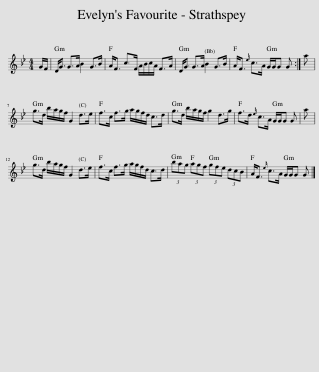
X:1
L:1/8
M:4/4
I:linebreak $
K:Gmin
V:1 treble
V:1
 G/F/ | D<G G>A B2 G>B | A<F c>F A/B/c/A/ F>A | D<G G>A B2 G>B | A<F{e} c>A G/G/G G :| %5
 a |$ g>d b/a/g/f/ G2 d>e | f>c f>g a/g/f/d/ c>d | g>d b/a/g/f/ g2 d>g | f>d{e} c>A G/G/G G | %10
 a |$ g>d b/a/g/f/ G2 d>e | f>c f>g a/g/f/d/ c>d | (3bag (3agf (3gfe (3dcB | A<F{e} c>A G/G/G G |] %15
